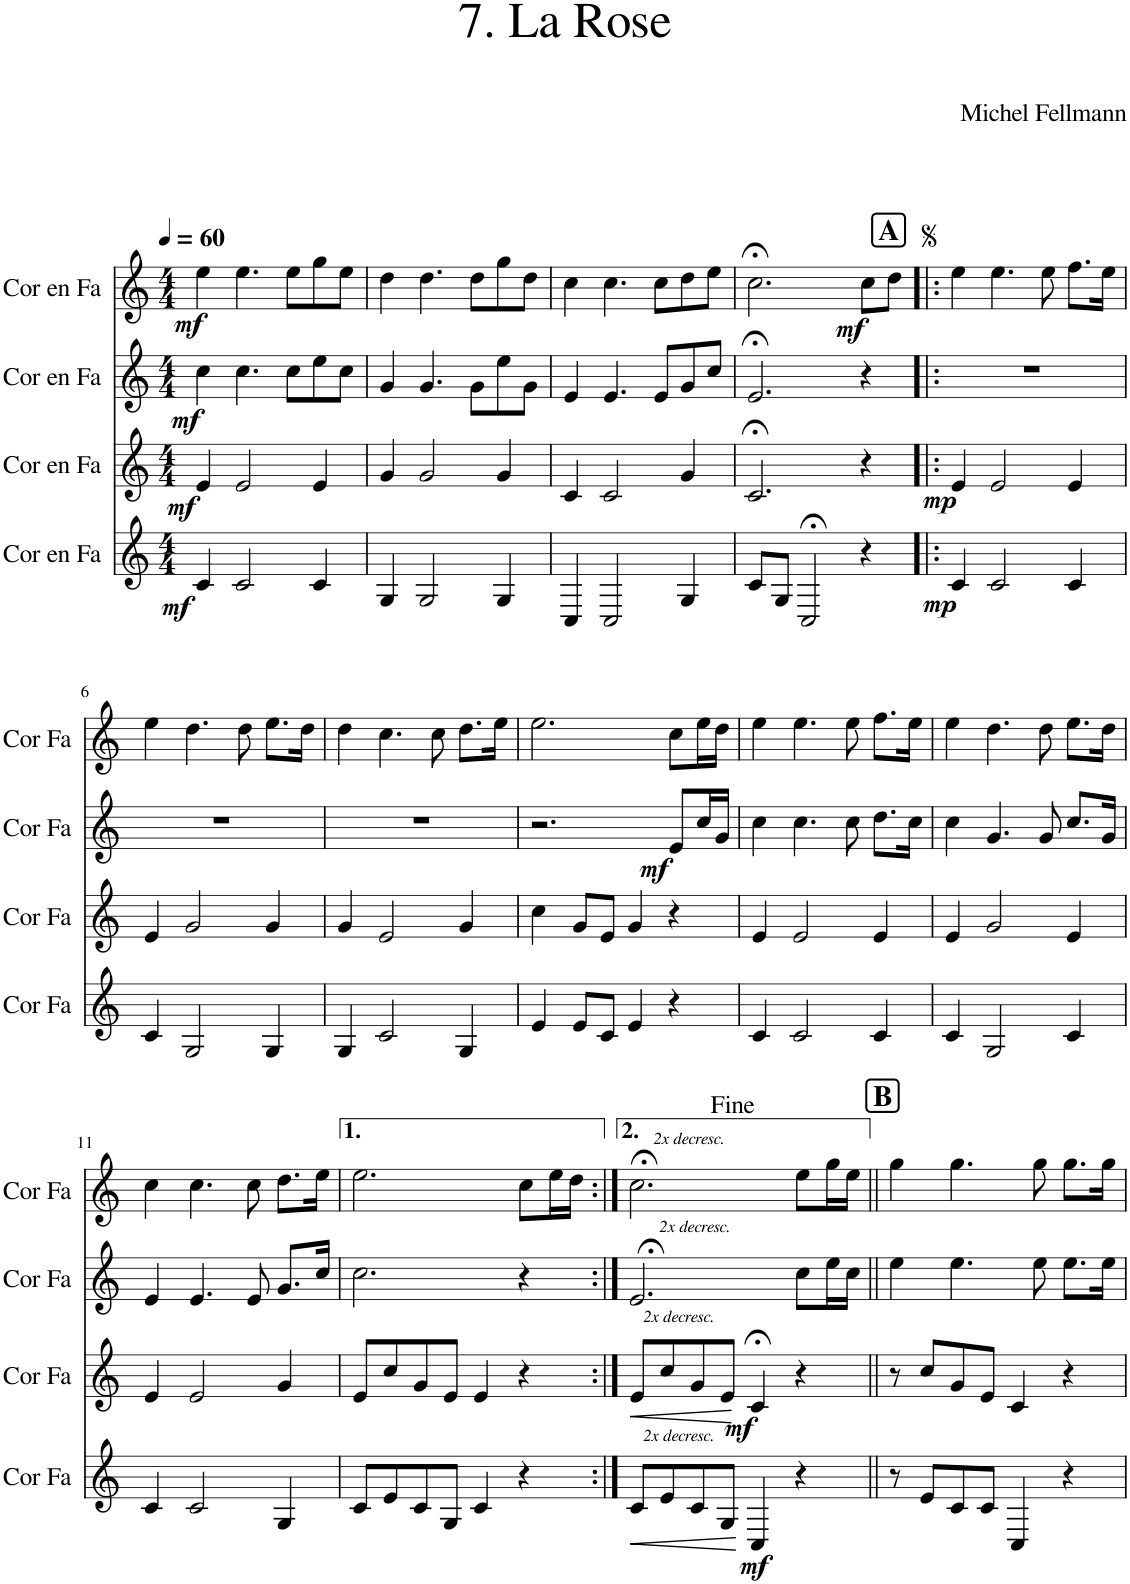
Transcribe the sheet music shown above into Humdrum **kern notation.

**kern	**dynam	**kern	**dynam	**kern	**dynam	**kern	**dynam
*part4	*part4	*part3	*part3	*part2	*part2	*part1	*part1
*staff4	*staff4	*staff3	*staff3	*staff2	*staff2	*staff1	*staff1
*I"Cor en Fa	*	*I"Cor en Fa	*	*I"Cor en Fa	*	*I"Cor en Fa	*
*I'Cor Fa	*	*I'Cor Fa	*	*I'Cor Fa	*	*I'Cor Fa	*
*clefG2	*	*clefG2	*	*clefG2	*	*clefG2	*
*Trd4c7	*	*Trd4c7	*	*Trd4c7	*	*Trd4c7	*
*k[]	*	*k[]	*	*k[]	*	*k[]	*
*M4/4	*	*M4/4	*	*M4/4	*	*M4/4	*
*MM60	*	*MM60	*	*MM60	*	*MM60	*
=1	=1	=1	=1	=1	=1	=1	=1
!	!LO:DY:b	!	!LO:DY:b	!	!LO:DY:b	!	!LO:DY:b
4c/	mf	4e/	mf	4cc\	mf	4ee\	mf
2c/	.	2e/	.	4.cc\	.	4.ee\	.
.	.	.	.	8cc\L	.	8ee\L	.
4c/	.	4e/	.	8ee\	.	8gg\	.
.	.	.	.	8cc\J	.	8ee\J	.
=2	=2	=2	=2	=2	=2	=2	=2
4G/	.	4g/	.	4g/	.	4dd\	.
2G/	.	2g/	.	4.g/	.	4.dd\	.
.	.	.	.	8g\L	.	8dd\L	.
4G/	.	4g/	.	8ee\	.	8gg\	.
.	.	.	.	8g\J	.	8dd\J	.
=3	=3	=3	=3	=3	=3	=3	=3
4C/	.	4c/	.	4e/	.	4cc\	.
2C/	.	2c/	.	4.e/	.	4.cc\	.
.	.	.	.	8e/L	.	8cc\L	.
4G/	.	4g/	.	8g/	.	8dd\	.
.	.	.	.	8cc/J	.	8ee\J	.
=4	=4	=4	=4	=4	=4	=4	=4
8c;</L	.	2.c;</	.	2.e;</	.	2.cc;<\	.
8G/J	.	.	.	.	.	.	.
2C/	.	.	.	.	.	.	.
!	!LO:DY:b	!	!LO:DY:b	!	!	!	!LO:DY:b
4r	mp	4r	mp	4r	.	8cc\L	mf
.	.	.	.	.	.	8dd\J	.
!!LO:REH:place=s1:a:B:cj:fs=14:t=A
=5!|:	=5!|:	=5!|:	=5!|:	=5!|:	=5!|:	=5!|:	=5!|:
4c/	.	4e/	.	1r	.	4ee\	.
2c/	.	2e/	.	.	.	4.ee\	.
.	.	.	.	.	.	8ee\	.
4c/	.	4e/	.	.	.	8.ff\L	.
.	.	.	.	.	.	16ee\Jk	.
!!LO:LB:g=z
=6	=6	=6	=6	=6	=6	=6	=6
4c/	.	4e/	.	1r	.	4ee\	.
2G/	.	2g/	.	.	.	4.dd\	.
.	.	.	.	.	.	8dd\	.
4G/	.	4g/	.	.	.	8.ee\L	.
.	.	.	.	.	.	16dd\Jk	.
=7	=7	=7	=7	=7	=7	=7	=7
4G/	.	4g/	.	1r	.	4dd\	.
2c/	.	2e/	.	.	.	4.cc\	.
.	.	.	.	.	.	8cc\	.
4G/	.	4g/	.	.	.	8.dd\L	.
.	.	.	.	.	.	16ee\Jk	.
=8	=8	=8	=8	=8	=8	=8	=8
4e/	.	4cc\	.	2.r	.	2.ee\	.
8e/L	.	8g/L	.	.	.	.	.
8c/J	.	8e/J	.	.	.	.	.
4e/	.	4g/	.	.	.	.	.
!	!	!	!	!	!LO:DY:b	!	!
4r	.	4r	.	8e/L	mf	8cc\L	.
.	.	.	.	16cc/L	.	16ee\L	.
.	.	.	.	16g/JJ	.	16dd\JJ	.
=9	=9	=9	=9	=9	=9	=9	=9
4c/	.	4e/	.	4cc\	.	4ee\	.
2c/	.	2e/	.	4.cc\	.	4.ee\	.
.	.	.	.	8cc\	.	8ee\	.
4c/	.	4e/	.	8.dd\L	.	8.ff\L	.
.	.	.	.	16cc\Jk	.	16ee\Jk	.
=10	=10	=10	=10	=10	=10	=10	=10
4c/	.	4e/	.	4cc\	.	4ee\	.
2G/	.	2g/	.	4.g/	.	4.dd\	.
.	.	.	.	8g/	.	8dd\	.
4c/	.	4e/	.	8.cc/L	.	8.ee\L	.
.	.	.	.	16g/Jk	.	16dd\Jk	.
!!LO:LB:g=z
=11	=11	=11	=11	=11	=11	=11	=11
4c/	.	4e/	.	4e/	.	4cc\	.
2c/	.	2e/	.	4.e/	.	4.cc\	.
.	.	.	.	8e/	.	8cc\	.
4G/	.	4g/	.	8.g/L	.	8.dd\L	.
.	.	.	.	16cc/Jk	.	16ee\Jk	.
=12	=12	=12	=12	=12	=12	=12	=12
8c/L	.	8e/L	.	2.cc\	.	2.ee\	.
8e/	.	8cc/	.	.	.	.	.
8c/	.	8g/	.	.	.	.	.
8G/J	.	8e/J	.	.	.	.	.
4c/	.	4e/	.	.	.	.	.
4r	.	4r	.	4r	.	8cc\L	.
.	.	.	.	.	.	16ee\L	.
.	.	.	.	.	.	16dd\JJ	.
=13:|!	=13:|!	=13:|!	=13:|!	=13:|!	=13:|!	=13:|!	=13:|!
!	!	!	!	!	!	!LO:TX:a:i:t=2x decresc.	!
!	!	!	!	!LO:TX:a:i:t=2x decresc.	!	!	!
!	!	!LO:TX:a:i:t=2x decresc.	!	!	!	!	!
!LO:TX:a:i:t=2x decresc.	!	!	!	!	!	!	!
!	!LO:HP:b	!	!LO:HP:b	!	!	!	!
8c/L	<	8e/L	<	2.e;</	.	2.cc;<\	.
8e/	.	8cc/	.	.	.	.	.
8c/	.	8g/	.	.	.	.	.
8G/J	.	8e/J	.	.	.	.	.
!	!LO:DY:b	!	!LO:DY:b	!	!	!	!
4C/	mf	4c;</	mf	.	.	.	.
4r	.	4r	.	8cc\L	.	8ee\L	.
.	.	.	.	16ee\L	.	16gg\L	.
.	.	.	.	16cc\JJ	.	16ee\JJ	.
.	[	.	[	.	.	.	.
!!LO:REH:place=s1:a:B:cj:fs=14:t=B
=14||	=14||	=14||	=14||	=14||	=14||	=14||	=14||
8r	.	8r	.	4ee\	.	4gg\	.
8e/L	.	8cc/L	.	.	.	.	.
8c/	.	8g/	.	4.ee\	.	4.gg\	.
8c/J	.	8e/J	.	.	.	.	.
4C/	.	4c/	.	.	.	.	.
.	.	.	.	8ee\	.	8gg\	.
4r	.	4r	.	8.ee\L	.	8.gg\L	.
.	.	.	.	16ee\Jk	.	16gg\Jk	.
=	=	=	=	=	=	=	=
*-	*-	*-	*-	*-	*-	*-	*-
